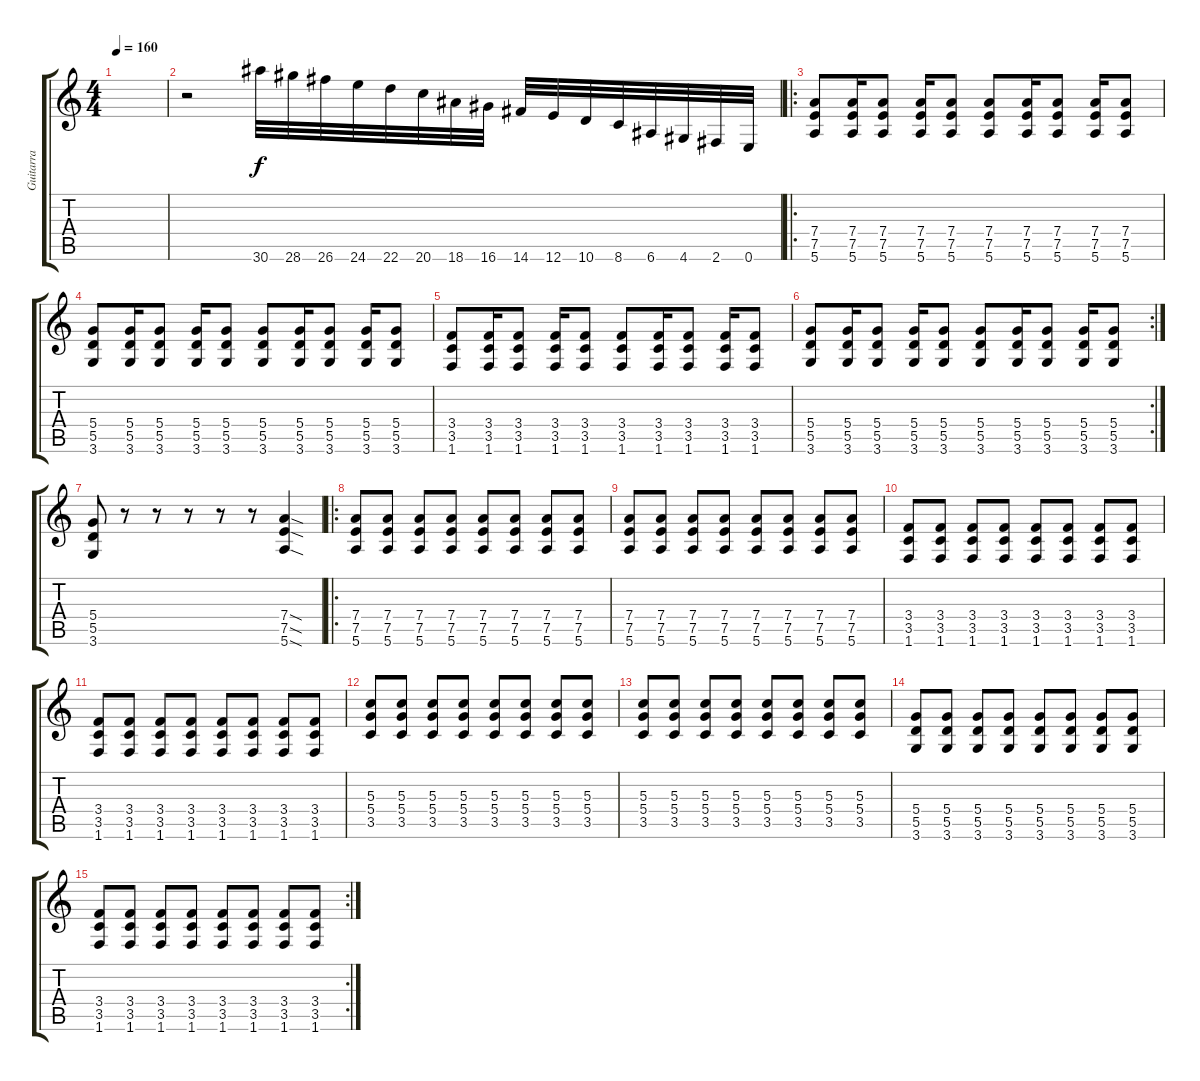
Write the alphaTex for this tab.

\track ("Guitarra" "Guitarra") {instrument distortionguitar}
\staff {score tabs}
\tuning (E4 B3 G3 D3 A2 E2) {hide}
\ts (4 4)
\tempo 160
\clef g2
\ks c
|
r.2 30.6.32 28.6.32 26.6.32 24.6.32 22.6.32 20.6.32 18.6.32 16.6.32 14.6.32 12.6.32 10.6.32 8.6.32 6.6.32 4.6.32 2.6.32 0.6.32 |
\ro
(7.4 7.5 5.6).8 (7.4 7.5 5.6).16 (7.4 7.5 5.6).8 (7.4 7.5 5.6).16 (7.4 7.5 5.6).8 (7.4 7.5 5.6).8 (7.4 7.5 5.6).16 (7.4 7.5 5.6).8 (7.4 7.5 5.6).16 (7.4 7.5 5.6).8 |
(5.4 5.5 3.6).8 (5.4 5.5 3.6).16 (5.4 5.5 3.6).8 (5.4 5.5 3.6).16 (5.4 5.5 3.6).8 (5.4 5.5 3.6).8 (5.4 5.5 3.6).16 (5.4 5.5 3.6).8 (5.4 5.5 3.6).16 (5.4 5.5 3.6).8 |
(3.4 3.5 1.6).8 (3.4 3.5 1.6).16 (3.4 3.5 1.6).8 (3.4 3.5 1.6).16 (3.4 3.5 1.6).8 (3.4 3.5 1.6).8 (3.4 3.5 1.6).16 (3.4 3.5 1.6).8 (3.4 3.5 1.6).16 (3.4 3.5 1.6).8 |
\rc 2
(5.4 5.5 3.6).8 (5.4 5.5 3.6).16 (5.4 5.5 3.6).8 (5.4 5.5 3.6).16 (5.4 5.5 3.6).8 (5.4 5.5 3.6).8 (5.4 5.5 3.6).16 (5.4 5.5 3.6).8 (5.4 5.5 3.6).16 (5.4 5.5 3.6).8 |
(5.4 5.5 3.6).8 r.8 r.8 r.8 r.8 r.8 (7.4{sod} 7.5{sod} 5.6{sod}).4 |
\ro
(7.4 7.5 5.6).8 (7.4 7.5 5.6).8 (7.4 7.5 5.6).8 (7.4 7.5 5.6).8 (7.4 7.5 5.6).8 (7.4 7.5 5.6).8 (7.4 7.5 5.6).8 (7.4 7.5 5.6).8 |
(7.4 7.5 5.6).8 (7.4 7.5 5.6).8 (7.4 7.5 5.6).8 (7.4 7.5 5.6).8 (7.4 7.5 5.6).8 (7.4 7.5 5.6).8 (7.4 7.5 5.6).8 (7.4 7.5 5.6).8 |
(3.4 3.5 1.6).8 (3.4 3.5 1.6).8 (3.4 3.5 1.6).8 (3.4 3.5 1.6).8 (3.4 3.5 1.6).8 (3.4 3.5 1.6).8 (3.4 3.5 1.6).8 (3.4 3.5 1.6).8 |
(3.4 3.5 1.6).8 (3.4 3.5 1.6).8 (3.4 3.5 1.6).8 (3.4 3.5 1.6).8 (3.4 3.5 1.6).8 (3.4 3.5 1.6).8 (3.4 3.5 1.6).8 (3.4 3.5 1.6).8 |
(5.3 5.4 3.5).8 (5.3 5.4 3.5).8 (5.3 5.4 3.5).8 (5.3 5.4 3.5).8 (5.3 5.4 3.5).8 (5.3 5.4 3.5).8 (5.3 5.4 3.5).8 (5.3 5.4 3.5).8 |
(5.3 5.4 3.5).8 (5.3 5.4 3.5).8 (5.3 5.4 3.5).8 (5.3 5.4 3.5).8 (5.3 5.4 3.5).8 (5.3 5.4 3.5).8 (5.3 5.4 3.5).8 (5.3 5.4 3.5).8 |
(5.4 5.5 3.6).8 (5.4 5.5 3.6).8 (5.4 5.5 3.6).8 (5.4 5.5 3.6).8 (5.4 5.5 3.6).8 (5.4 5.5 3.6).8 (5.4 5.5 3.6).8 (5.4 5.5 3.6).8 |
\rc 2
(3.4 3.5 1.6).8 (3.4 3.5 1.6).8 (3.4 3.5 1.6).8 (3.4 3.5 1.6).8 (3.4 3.5 1.6).8 (3.4 3.5 1.6).8 (3.4 3.5 1.6).8 (3.4 3.5 1.6).8
